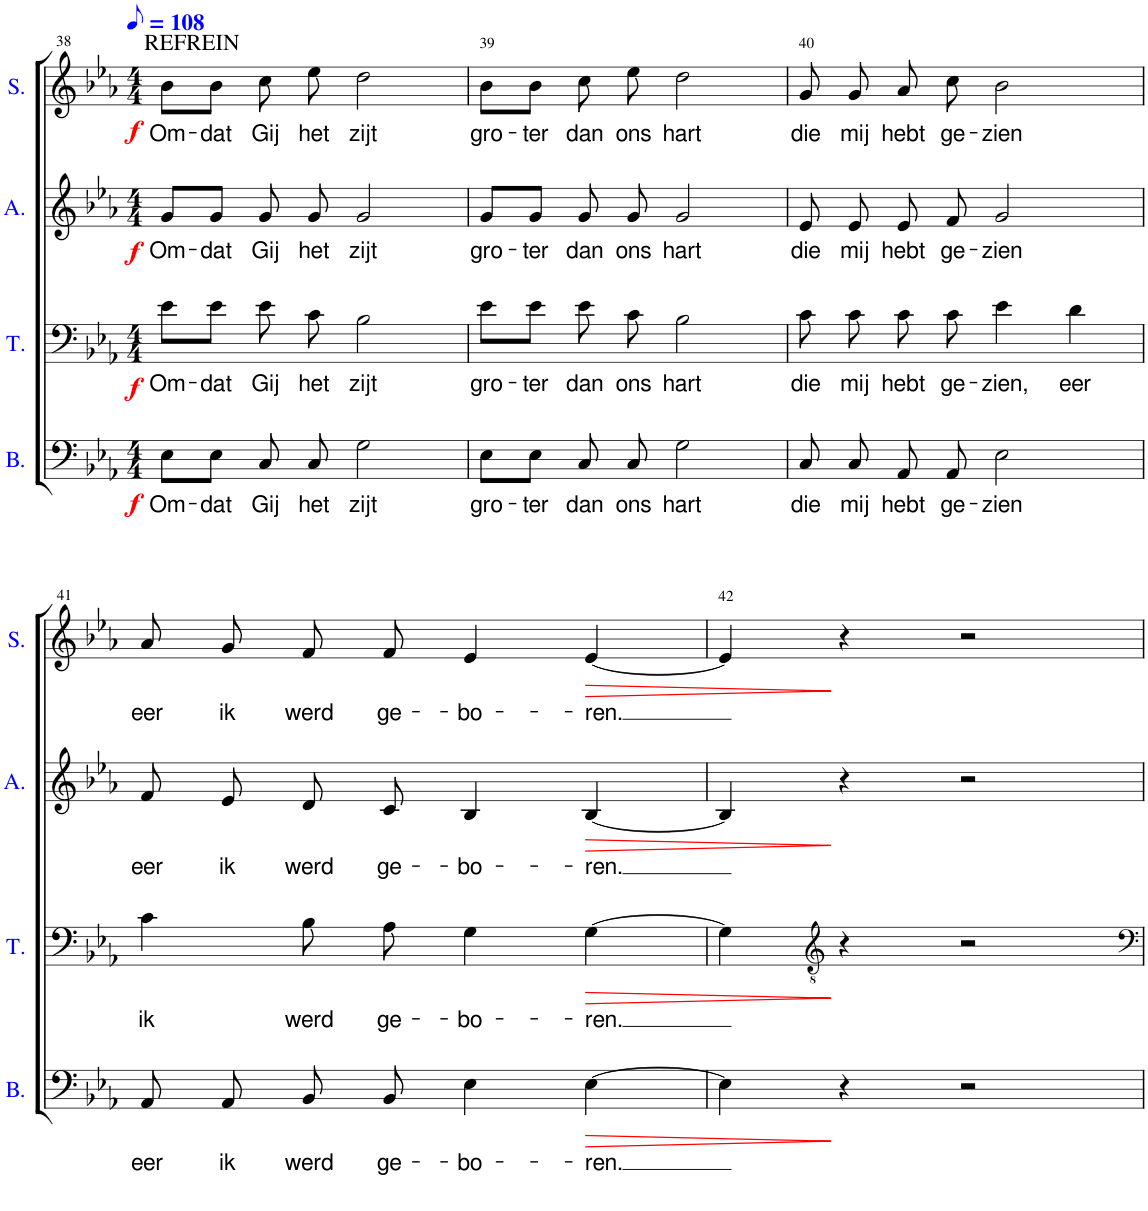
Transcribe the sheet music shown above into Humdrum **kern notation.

**kern	**text	**dynam	**kern	**text	**dynam	**kern	**text	**dynam	**kern	**text	**dynam
*part4	*part4	*part4	*part3	*part3	*part3	*part2	*part2	*part2	*part1	*part1	*part1
*staff4	*staff4	*staff4	*staff3	*staff3	*staff3	*staff2	*staff2	*staff2	*staff1	*staff1	*staff1
*I"Bass	*	*	*I"Tenor	*	*	*I"Alto	*	*	*I"Soprano	*	*
*I'B.	*	*	*I'T.	*	*	*I'A.	*	*	*I'S.	*	*
!!LO:PB:g=z
*clefF4	*	*	*clefF4	*	*	*clefG2	*	*	*clefG2	*	*
*k[b-e-a-]	*	*	*k[b-e-a-]	*	*	*k[b-e-a-]	*	*	*k[b-e-a-]	*	*
*M4/4	*	*	*M4/4	*	*	*M4/4	*	*	*M4/4	*	*
*MM54	*	*	*MM54	*	*	*MM54	*	*	*MM54	*	*
=38	=38	=38	=38	=38	=38	=38	=38	=38	=38	=38	=38
!	!	!	!	!	!	!	!	!	!LO:TX:a:t=REFREIN	!	!
!	!LO:LY:b	!LO:DY:b	!	!LO:LY:b	!LO:DY:b	!	!LO:LY:b	!LO:DY:b	!	!LO:LY:b	!LO:DY:b
8E-\L	Om-	f	8e-\L	Om-	f	8g/L	Om-	f	8b-\L	-Om-	f
!	!LO:LY:b	!	!	!LO:LY:b	!	!	!LO:LY:b	!	!	!LO:LY:b	!
8E-\J	-dat	.	8e-\J	-dat	.	8g/J	-dat	.	8b-\J	-dat	.
!	!LO:LY:b	!	!	!LO:LY:b	!	!	!LO:LY:b	!	!	!LO:LY:b	!
8C/	Gij	.	8e-\	Gij	.	8g/	Gij	.	8cc\	Gij	.
!	!LO:LY:b	!	!	!LO:LY:b	!	!	!LO:LY:b	!	!	!LO:LY:b	!
8C/	het	.	8c\	het	.	8g/	het	.	8ee-\	het	.
!	!LO:LY:b	!	!	!LO:LY:b	!	!	!LO:LY:b	!	!	!LO:LY:b	!
2G\	zijt	.	2B-\	zijt	.	2g/	zijt	.	2dd\	zijt	.
=39	=39	=39	=39	=39	=39	=39	=39	=39	=39	=39	=39
!	!LO:LY:b	!	!	!LO:LY:b	!	!	!LO:LY:b	!	!	!LO:LY:b	!
8E-\L	gro-	.	8e-\L	gro-	.	8g/L	gro-	.	8b-\L	gro-	.
!	!LO:LY:b	!	!	!LO:LY:b	!	!	!LO:LY:b	!	!	!LO:LY:b	!
8E-\J	-ter	.	8e-\J	-ter	.	8g/J	-ter	.	8b-\J	-ter	.
!	!LO:LY:b	!	!	!LO:LY:b	!	!	!LO:LY:b	!	!	!LO:LY:b	!
8C/	dan	.	8e-\	dan	.	8g/	dan	.	8cc\	dan	.
!	!LO:LY:b	!	!	!LO:LY:b	!	!	!LO:LY:b	!	!	!LO:LY:b	!
8C/	ons	.	8c\	ons	.	8g/	ons	.	8ee-\	ons	.
!	!LO:LY:b	!	!	!LO:LY:b	!	!	!LO:LY:b	!	!	!LO:LY:b	!
2G\	hart	.	2B-\	hart	.	2g/	hart	.	2dd\	hart	.
=40	=40	=40	=40	=40	=40	=40	=40	=40	=40	=40	=40
!	!LO:LY:b	!	!	!LO:LY:b	!	!	!LO:LY:b	!	!	!LO:LY:b	!
8C/	die	.	8c\	die	.	8e-/	die	.	8g/	die	.
!	!LO:LY:b	!	!	!LO:LY:b	!	!	!LO:LY:b	!	!	!LO:LY:b	!
8C/	mij	.	8c\	mij	.	8e-/	mij	.	8g/	mij	.
!	!LO:LY:b	!	!	!LO:LY:b	!	!	!LO:LY:b	!	!	!LO:LY:b	!
8AA-/	hebt	.	8c\	hebt	.	8e-/	hebt	.	8a-/	hebt	.
!	!LO:LY:b	!	!	!LO:LY:b	!	!	!LO:LY:b	!	!	!LO:LY:b	!
8AA-/	ge-	.	8c\	ge-	.	8f/	ge-	.	8cc\	ge-	.
!	!LO:LY:b	!	!	!LO:LY:b	!	!	!LO:LY:b	!	!	!LO:LY:b	!
2E-\	-zien	.	4e-\	-zien,	.	2g/	-zien	.	2b-\	-zien	.
!	!	!	!	!LO:LY:b	!	!	!	!	!	!	!
.	.	.	4d\	eer	.	.	.	.	.	.	.
!!LO:LB:g=z
=41	=41	=41	=41	=41	=41	=41	=41	=41	=41	=41	=41
!	!LO:LY:b	!	!	!LO:LY:b	!	!	!LO:LY:b	!	!	!LO:LY:b	!
8AA-/	eer	.	4c\	ik	.	8f/	eer	.	8a-/	eer	.
!	!LO:LY:b	!	!	!	!	!	!LO:LY:b	!	!	!LO:LY:b	!
8AA-/	ik	.	.	.	.	8e-/	ik	.	8g/	ik	.
!	!LO:LY:b	!	!	!LO:LY:b	!	!	!LO:LY:b	!	!	!LO:LY:b	!
8BB-/	werd	.	8B-\	werd	.	8d/	werd	.	8f/	werd	.
!	!LO:LY:b	!	!	!LO:LY:b	!	!	!LO:LY:b	!	!	!LO:LY:b	!
8BB-/	ge-	.	8A-\	ge-	.	8c/	ge-	.	8f/	ge-	.
!	!LO:LY:b	!	!	!LO:LY:b	!	!	!LO:LY:b	!	!	!LO:LY:b	!
4E-\	-bo-	.	4G\	-bo-	.	4B-/	-bo-	.	4e-/	-bo-	.
!	!LO:LY:b	!LO:HP:b	!	!LO:LY:b	!LO:HP:b	!	!LO:LY:b	!LO:HP:b	!	!LO:LY:b	!LO:HP:b
[4E-\	-ren.	>	[4G\	-ren.	>	[4B-/	-ren.	>	[4e-/	-ren.	>
=42	=42	=42	=42	=42	=42	=42	=42	=42	=42	=42	=42
4E-\]	.	.	4G\]	.	.	4B-/]	.	.	4e-/]	.	.
*	*	*	*clefGv2	*	*	*	*	*	*	*	*
4r	.	]	4r	.	]	4r	.	]	4r	.	]
2r	.	.	2r	.	.	2r	.	.	2r	.	.
=	=	=	=	=	=	=	=	=	=	=	=
*-	*-	*-	*-	*-	*-	*-	*-	*-	*-	*-	*-
